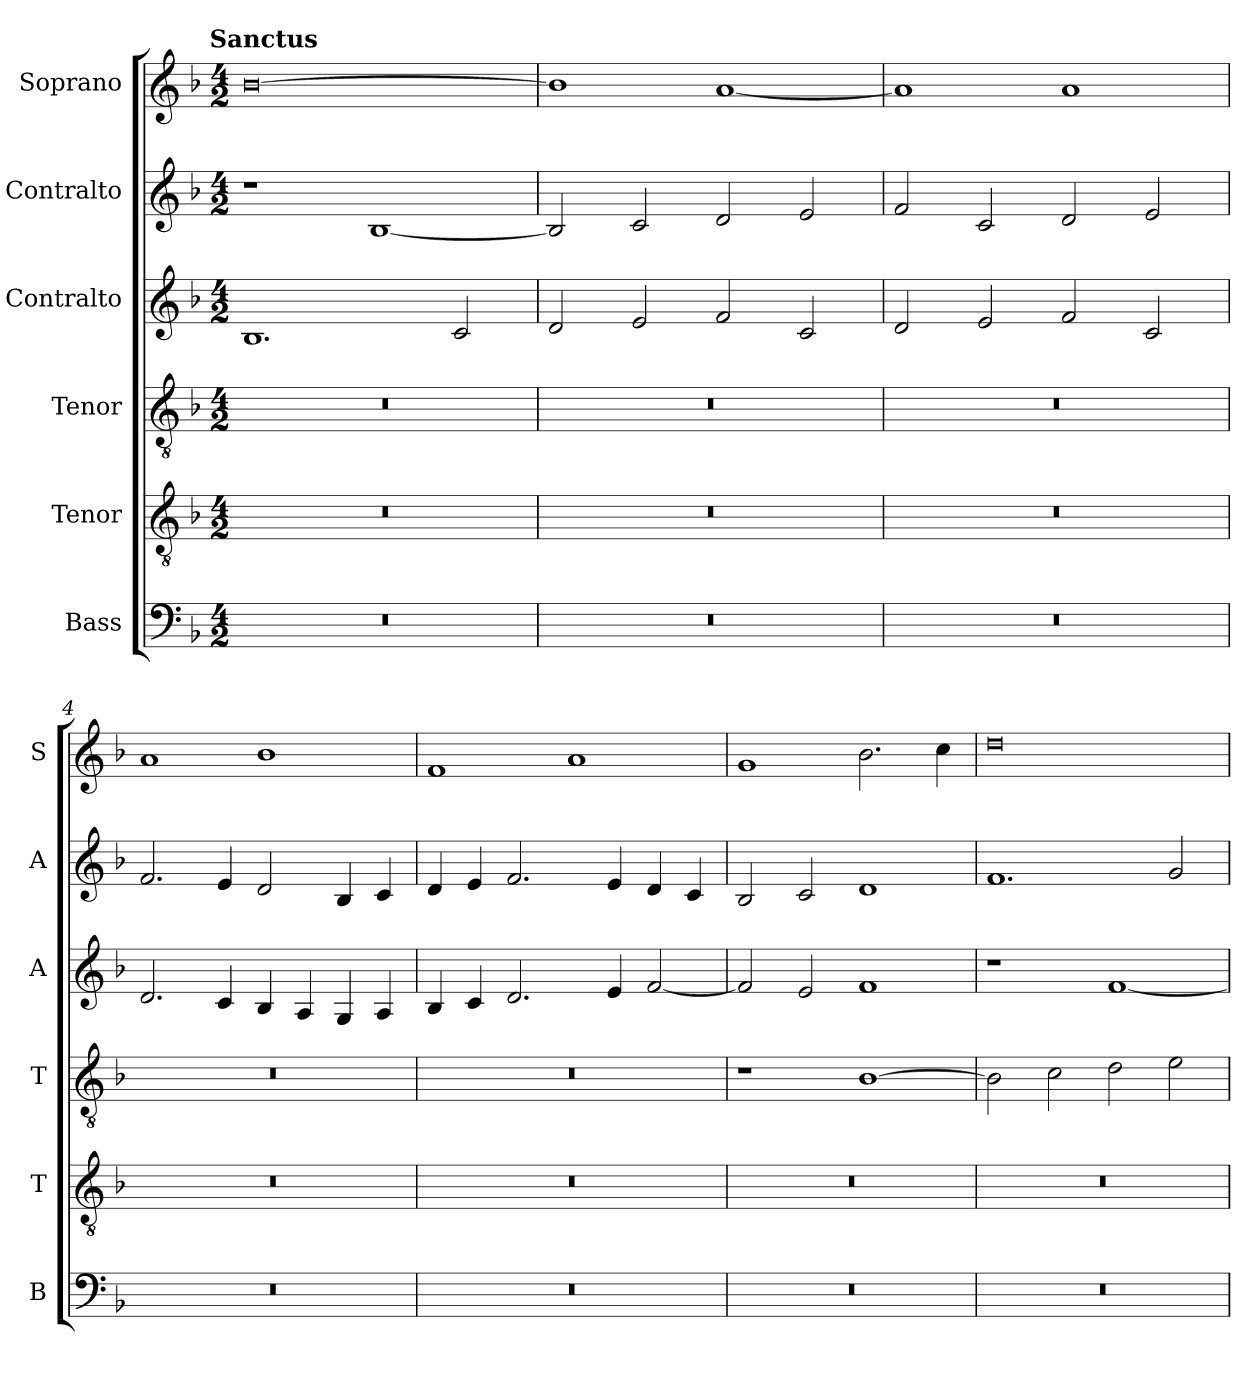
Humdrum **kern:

**kern	**kern	**kern	**kern	**kern	**kern
*part6	*part5	*part4	*part3	*part2	*part1
*staff6	*staff5	*staff4	*staff3	*staff2	*staff1
*I"Bass	*I"Tenor	*I"Tenor	*I"Contralto	*I"Contralto	*I"Soprano
*I'B	*I'T	*I'T	*I'A	*I'A	*I'S
*clefF4	*clefGv2	*clefGv2	*clefG2	*clefG2	*clefG2
*k[b-]	*k[b-]	*k[b-]	*k[b-]	*k[b-]	*k[b-]
*F:ion	*F:ion	*F:ion	*F:ion	*F:ion	*F:ion
!!LO:TX:omd:t=Sanctus
*M4/2	*M4/2	*M4/2	*M4/2	*M4/2	*M4/2
=1	=1	=1	=1	=1	=1
0r	0r	0r	1.B-	1r	[0b-
.	.	.	.	[1B-	.
.	.	.	2c	.	.
=2	=2	=2	=2	=2	=2
0r	0r	0r	2d	2B-]	1b-]
.	.	.	2e	2c	.
.	.	.	2f	2d	[1a
.	.	.	2c	2e	.
=3	=3	=3	=3	=3	=3
0r	0r	0r	2d	2f	1a]
.	.	.	2e	2c	.
.	.	.	2f	2d	1a
.	.	.	2c	2e	.
=4	=4	=4	=4	=4	=4
0r	0r	0r	2.d	2.f	1a
.	.	.	4c	4e	.
.	.	.	4B-	2d	1b-
.	.	.	4A	.	.
.	.	.	4G	4B-	.
.	.	.	4A	4c	.
=5	=5	=5	=5	=5	=5
0r	0r	0r	4B-	4d	1f
.	.	.	4c	4e	.
.	.	.	2.d	2.f	.
.	.	.	.	.	1a
.	.	.	4e	4e	.
.	.	.	[2f	4d	.
.	.	.	.	4c	.
=6	=6	=6	=6	=6	=6
0r	0r	1r	2f]	2B-	1g
.	.	.	2e	2c	.
.	.	[1B-	1f	1d	2.b-
.	.	.	.	.	4cc
=7	=7	=7	=7	=7	=7
0r	0r	2B-]	1r	1.f	0dd
.	.	2c	.	.	.
.	.	2d	[1f	.	.
.	.	2e	.	2g	.
=	=	=	=	=	=
*-	*-	*-	*-	*-	*-
